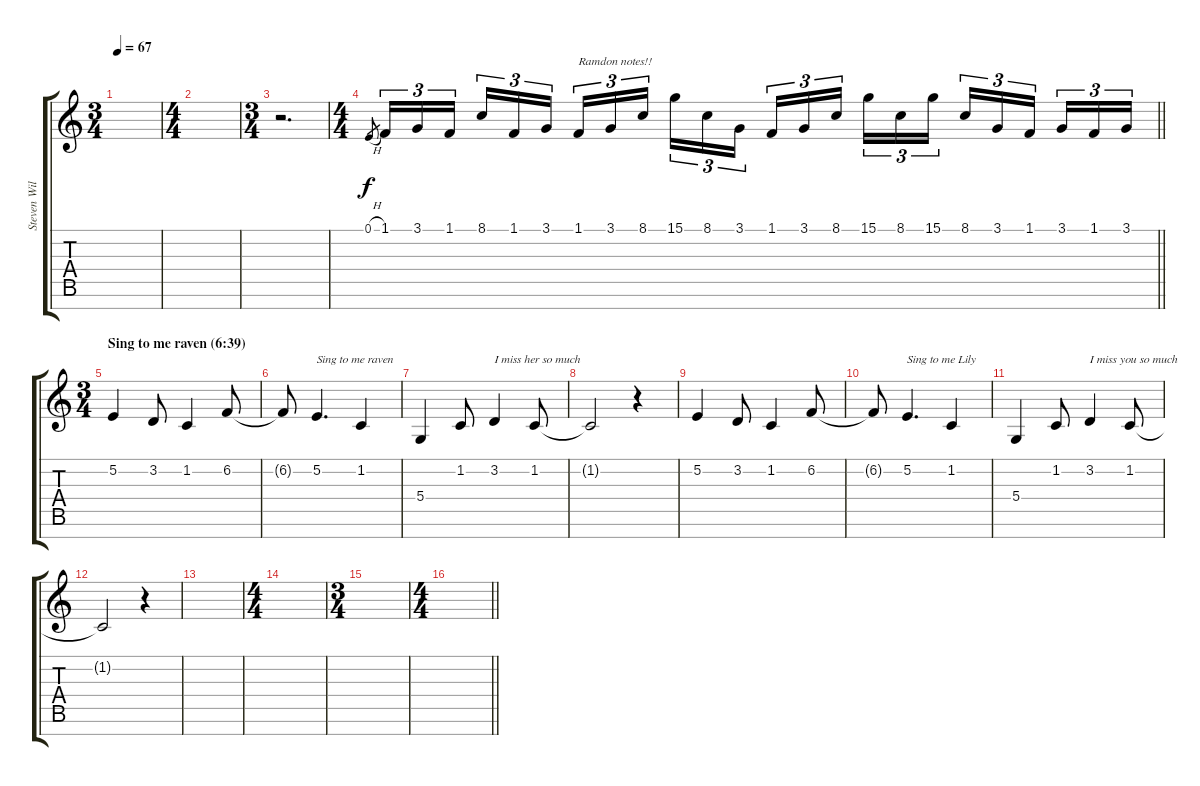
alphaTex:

\track ("Steven Wilson Vocals" "Steven Wil") {instrument lead6voice}
\staff {score tabs}
\tuning (E4 B3 G3 D3 A2 E2 B1) {hide}
\ts (3 4)
\tempo 67
\clef g2
\ks c
|
\ts (4 4)
|
\ts (3 4)
r.2{d volume 13 balance 13 instrument flute} |
\ts (4 4)
\barLineRight lightlight
0.1{h}.8{gr} 1.1.16{tu (3 2)} 3.1.16{tu (3 2)} 1.1.16{tu (3 2) beam splitsecondary} 8.1.16{tu (3 2)} 1.1.16{tu (3 2)} 3.1.16{tu (3 2)} 1.1.16{tu (3 2) txt "Ramdon notes!!"} 3.1.16{tu (3 2)} 8.1.16{tu (3 2) beam splitsecondary} 15.1.16{tu (3 2)} 8.1.16{tu (3 2)} 3.1.16{tu (3 2)} 1.1.16{tu (3 2)} 3.1.16{tu (3 2)} 8.1.16{tu (3 2) beam splitsecondary} 15.1.16{tu (3 2)} 8.1.16{tu (3 2)} 15.1.16{tu (3 2)} 8.1.16{tu (3 2)} 3.1.16{tu (3 2)} 1.1.16{tu (3 2) beam splitsecondary} 3.1.16{tu (3 2)} 1.1.16{tu (3 2)} 3.1.16{tu (3 2)} |
\ts (3 4)
\section ("" "Sing to me raven (6:39)")
5.2.4{balance 8 instrument lead6voice} 3.2.8 1.2.4 6.2.8 |
6.2{t}.8 5.2.4{d txt "Sing to me raven"} 1.2.4 |
5.4.4 1.2.8 3.2.4{txt "I miss her so much"} 1.2.8 |
1.2{t}.2 r.4 |
5.2.4 3.2.8 1.2.4 6.2.8 |
6.2{t}.8 5.2.4{d txt "Sing to me Lily"} 1.2.4 |
5.4.4 1.2.8 3.2.4{txt "I miss you so much"} 1.2.8 |
1.2{t}.2 r.4 |
|
\ts (4 4)
|
\ts (3 4)
|
\ts (4 4)
\barLineRight lightlight
